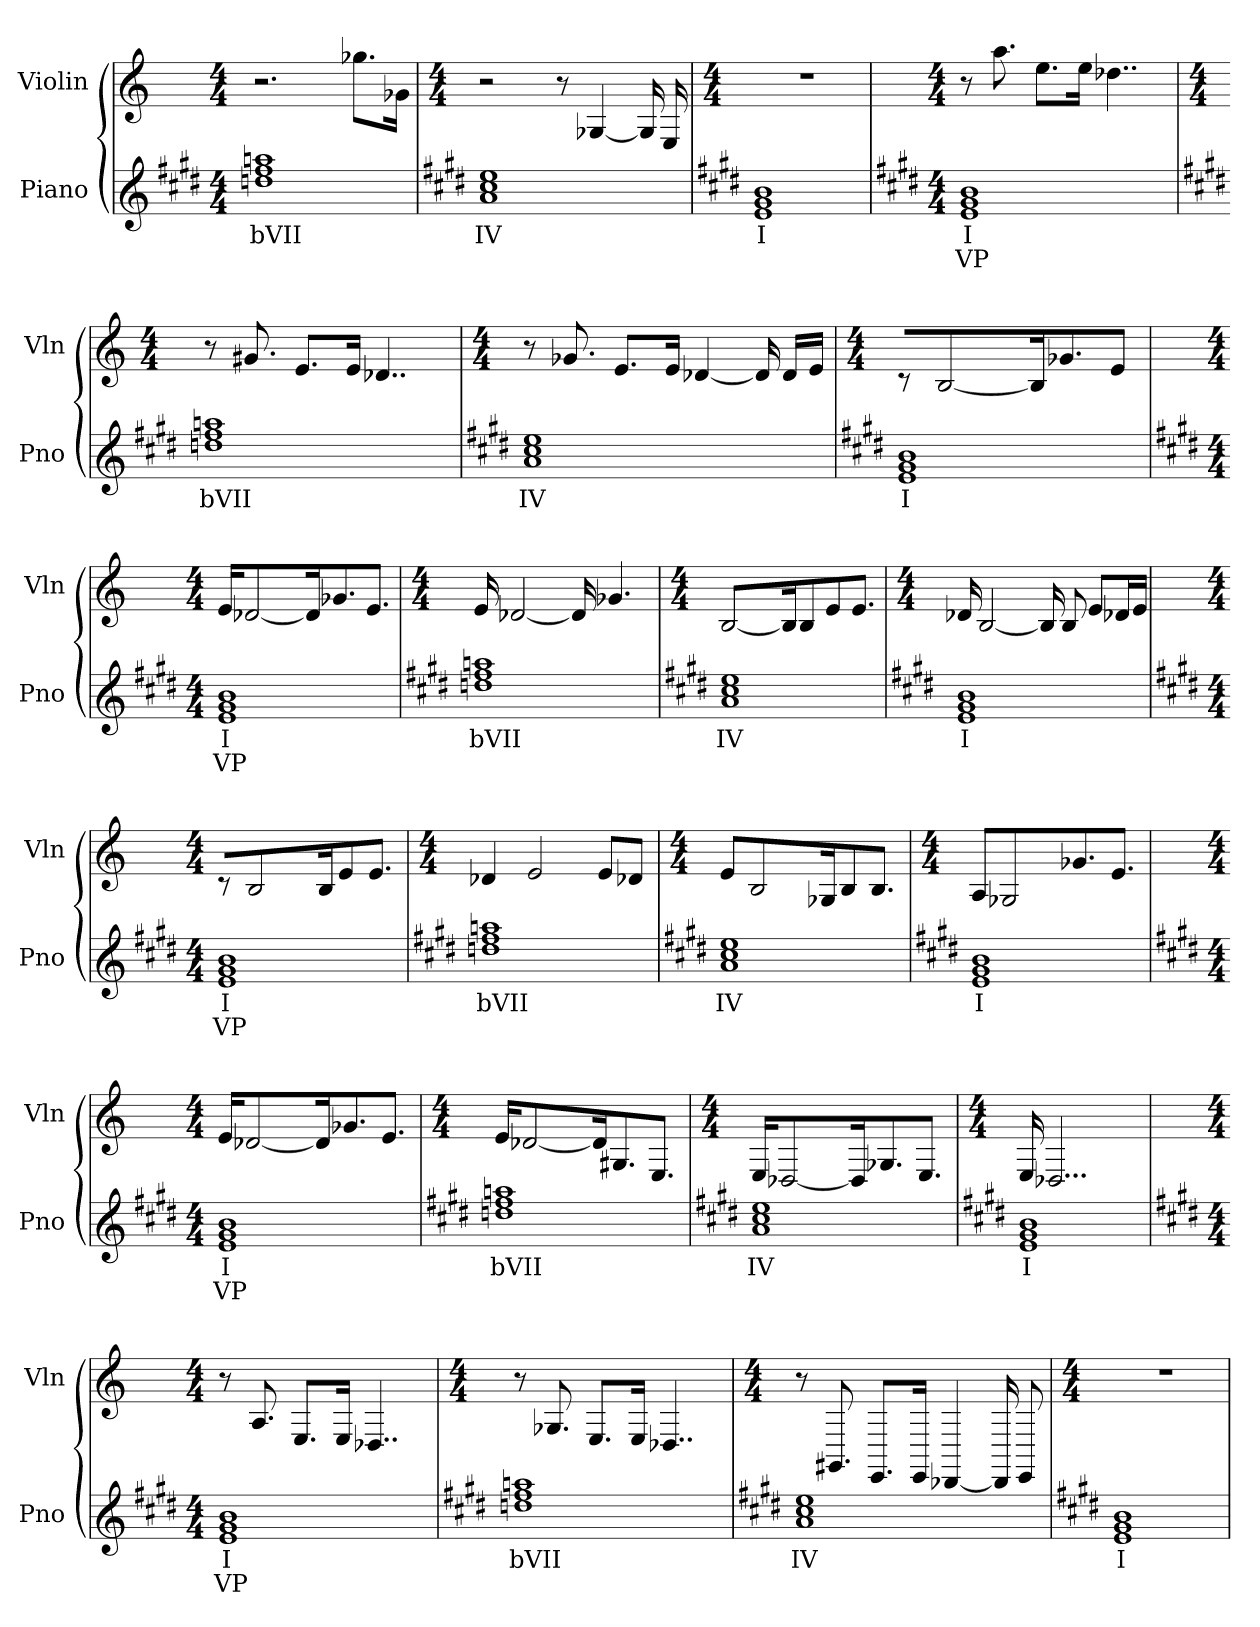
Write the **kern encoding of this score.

**kern	**text	**text	**kern
*part2	*part2	*part2	*part1
*staff2	*staff2	*staff2	*staff1
*I"Piano	*	*	*I"Violin
*I'Pno	*	*	*I'Vln
*k[f#c#g#d#]	*	*	*
*E:	*	*	*
*M4/4	*	*	*M4/4
=	=	=	=
1ddn 1ff# 1aan	bVII	.	2.r
.	.	.	8.gg-XL
.	.	.	16g-XJk
=	=	=	=
*k[f#c#g#d#]	*	*	*
*E:	*	*	*
*	*	*	*M4/4
1a 1cc# 1ee	IV	.	2r
.	.	.	8r
.	.	.	[4G-X
.	.	.	16G-]
.	.	.	16E
=	=	=	=
*k[f#c#g#d#]	*	*	*
*E:	*	*	*
*	*	*	*M4/4
1e 1g# 1b	I	.	1r
=	=	=	=
*k[f#c#g#d#]	*	*	*
*E:	*	*	*
*M4/4	*	*	*M4/4
1e 1g# 1b	I	VP	8r
.	.	.	8.aa
.	.	.	8.eeL
.	.	.	16eeJk
.	.	.	4..dd-X
=	=	=	=
*k[f#c#g#d#]	*	*	*
*E:	*	*	*
*	*	*	*M4/4
1ddn 1ff# 1aan	bVII	.	8r
.	.	.	8.g#X
.	.	.	8.eL
.	.	.	16eJk
.	.	.	4..d-X
=	=	=	=
*k[f#c#g#d#]	*	*	*
*E:	*	*	*
*	*	*	*M4/4
1a 1cc# 1ee	IV	.	8r
.	.	.	8.g-X
.	.	.	8.eL
.	.	.	16eJk
.	.	.	[4d-X
.	.	.	16d-]
.	.	.	16d-LL
.	.	.	16eJJ
=	=	=	=
*k[f#c#g#d#]	*	*	*
*E:	*	*	*
*	*	*	*M4/4
1e 1g# 1b	I	.	8r
.	.	.	[2B
.	.	.	16B]
.	.	.	8.g-X
.	.	.	8eJ
=	=	=	=
*k[f#c#g#d#]	*	*	*
*E:	*	*	*
*M4/4	*	*	*M4/4
1e 1g# 1b	I	VP	16e
.	.	.	[2d-X
.	.	.	16d-]
.	.	.	8.g-X
.	.	.	8.eJ
=	=	=	=
*k[f#c#g#d#]	*	*	*
*E:	*	*	*
*	*	*	*M4/4
1ddn 1ff# 1aan	bVII	.	16e
.	.	.	[2d-X
.	.	.	16d-]
.	.	.	4.g-X
=	=	=	=
*k[f#c#g#d#]	*	*	*
*E:	*	*	*
*	*	*	*M4/4
1a 1cc# 1ee	IV	.	[2B
.	.	.	16B]
.	.	.	8BL
.	.	.	8eJ
.	.	.	8.eJ
=	=	=	=
*k[f#c#g#d#]	*	*	*
*E:	*	*	*
*	*	*	*M4/4
1e 1g# 1b	I	.	16d-X
.	.	.	[2B
.	.	.	16B]
.	.	.	8B
.	.	.	8eL
.	.	.	16d-XL
.	.	.	16eJJ
=	=	=	=
*k[f#c#g#d#]	*	*	*
*E:	*	*	*
*M4/4	*	*	*M4/4
1e 1g# 1b	I	VP	8r
.	.	.	2B
.	.	.	16BKL
.	.	.	8eJ
.	.	.	8.eJ
=	=	=	=
*k[f#c#g#d#]	*	*	*
*E:	*	*	*
*	*	*	*M4/4
1ddn 1ff# 1aan	bVII	.	4d-X
.	.	.	2e
.	.	.	8eL
.	.	.	8d-XJ
=	=	=	=
*k[f#c#g#d#]	*	*	*
*E:	*	*	*
*	*	*	*M4/4
1a 1cc# 1ee	IV	.	8e
.	.	.	2B
.	.	.	16G-XKL
.	.	.	8BJ
.	.	.	8.BJ
=	=	=	=
*k[f#c#g#d#]	*	*	*
*E:	*	*	*
*	*	*	*M4/4
1e 1g# 1b	I	.	8A
.	.	.	2G-X
.	.	.	8.g-X
.	.	.	8.eJ
=	=	=	=
*k[f#c#g#d#]	*	*	*
*E:	*	*	*
*M4/4	*	*	*M4/4
1e 1g# 1b	I	VP	16e
.	.	.	[2d-X
.	.	.	16d-]
.	.	.	8.g-X
.	.	.	8.eJ
=	=	=	=
*k[f#c#g#d#]	*	*	*
*E:	*	*	*
*	*	*	*M4/4
1ddn 1ff# 1aan	bVII	.	16e
.	.	.	[2d-X
.	.	.	16d-]
.	.	.	8.G#X
.	.	.	8.EJ
=	=	=	=
*k[f#c#g#d#]	*	*	*
*E:	*	*	*
*	*	*	*M4/4
1a 1cc# 1ee	IV	.	16E
.	.	.	[2D-X
.	.	.	16D-]
.	.	.	8.G-X
.	.	.	8.EJ
=	=	=	=
*k[f#c#g#d#]	*	*	*
*E:	*	*	*
*	*	*	*M4/4
1e 1g# 1b	I	.	16E
.	.	.	2...D-X
=	=	=	=
*k[f#c#g#d#]	*	*	*
*E:	*	*	*
*M4/4	*	*	*M4/4
1e 1g# 1b	I	VP	8r
.	.	.	8.A
.	.	.	8.EL
.	.	.	16EJk
.	.	.	4..D-X
=	=	=	=
*k[f#c#g#d#]	*	*	*
*E:	*	*	*
*	*	*	*M4/4
1ddn 1ff# 1aan	bVII	.	8r
.	.	.	8.G-X
.	.	.	8.EL
.	.	.	16EJk
.	.	.	4..D-X
=	=	=	=
*k[f#c#g#d#]	*	*	*
*E:	*	*	*
*	*	*	*M4/4
1a 1cc# 1ee	IV	.	8r
.	.	.	8.GG#X
.	.	.	8.EEL
.	.	.	16EEJk
.	.	.	[4DD-X
.	.	.	16DD-]
.	.	.	8EE
=	=	=	=
*k[f#c#g#d#]	*	*	*
*E:	*	*	*
*	*	*	*M4/4
1e 1g# 1b	I	.	1r
=	=	=	=
*-	*-	*-	*-
